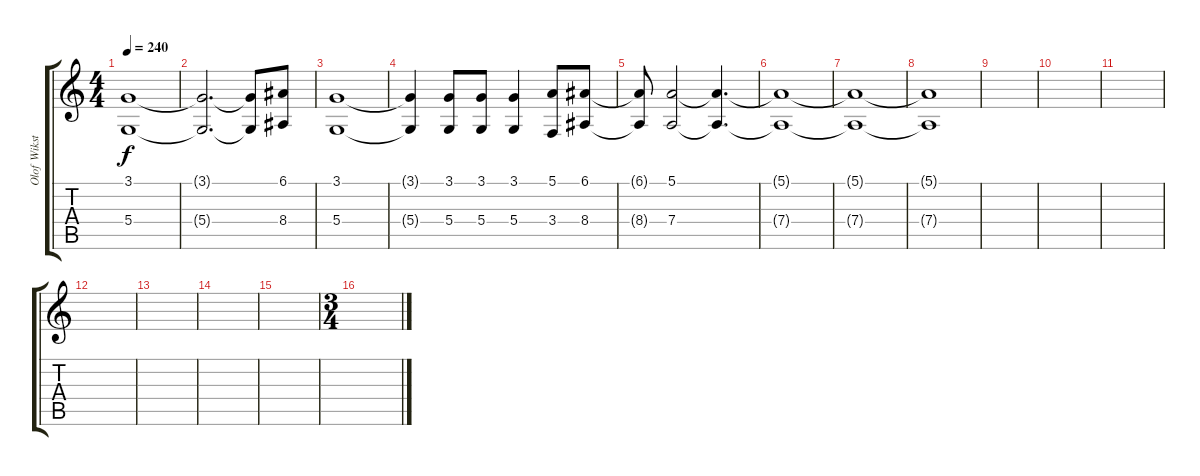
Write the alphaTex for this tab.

\track ("Olof Wikstrand" "Olof Wikst") {instrument lead2sawtooth}
\staff {score tabs}
\tuning (E4 B3 G3 D3 A2 E2) {hide}
\ts (4 4)
\tempo 240
\clef g2
\ks c
(3.1 5.4).1{dy f} |
(3.1{t} 5.4{t}).2{d} (3.1{t} 5.4{t}).8 (6.1 8.4).8 |
(3.1 5.4).1 |
(3.1{t} 5.4{t}).4 (3.1 5.4).8 (3.1 5.4).8 (3.1 5.4).4 (5.1 3.4).8 (6.1 8.4).8 |
(6.1{t} 8.4{t}).8 (5.1 7.4).2 (5.1{t} 7.4{t}).4{d} |
(5.1{t} 7.4{t}).1 |
(5.1{t} 7.4{t}).1 |
(5.1{t} 7.4{t}).1 |
|
|
|
|
|
|
|
\ts (3 4)
